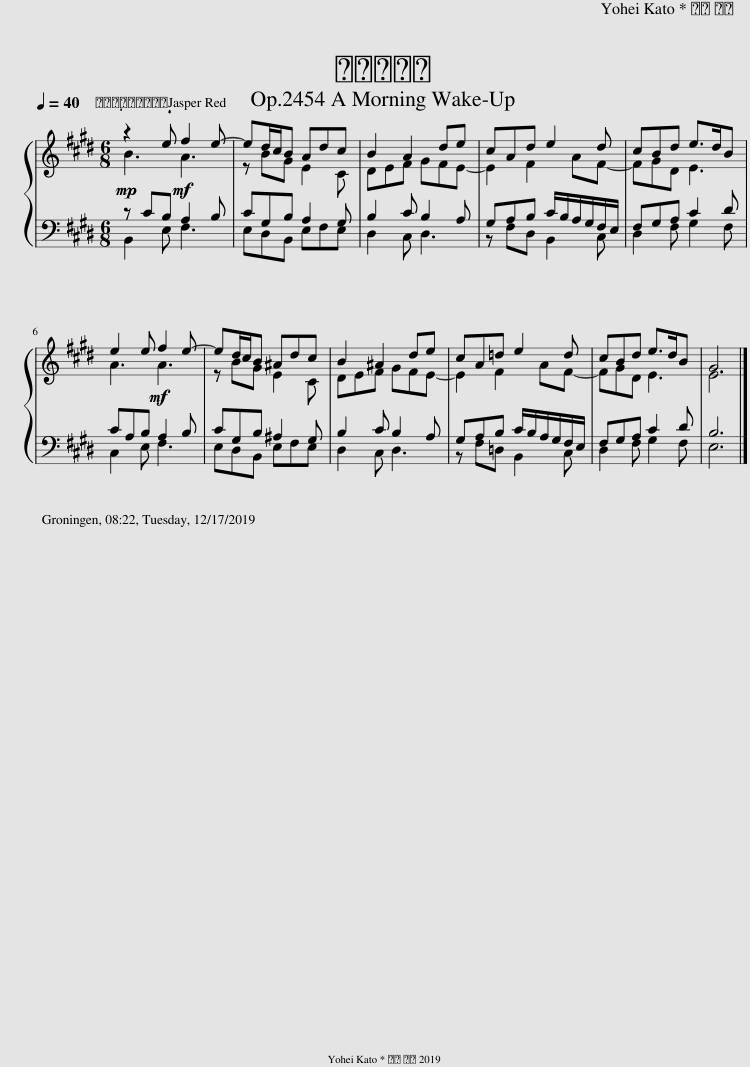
X:1
%%score { ( 1 2 ) | ( 3 4 ) }
L:1/8
Q:1/4=40
M:6/8
I:linebreak $
K:E
V:1 treble
V:2 treble
V:3 bass
V:4 bass
V:1
!mp! B3!mf! A3 | z BG E2 C | DEF GFE- | E2 F2 AF- | FGD E3 |$ %5
 A3!mf! A3 | z BG E2 C | DEF GFE- | E2 F2 AF- | FGD E3 | %10
 E6 |] %11
V:2
 z2 e f2 e- | ed/c/B Adc | B2 A2 de | cAd e2 d | cBd e>dB |$ %5
 e2 e f2 e- | ed/c/B ^Adc | B2 ^A2 de | cA=d e2 d | cBd e>dB | %10
 G6 |] %11
V:3
 B,,2 E, F,3 | E,D,B,, E,F,E, | D,2 C, D,3 | z F,D, B,,2 C, | D,2 F, G,2 F, |$ %5
 C,2 E, F,3 | E,D,B,, E,F,E, | D,2 C, D,3 | z F,=D, B,,2 C, | D,2 F, G,2 F, | %10
 E,6 |] %11
V:4
 z CB, A,2 B, | CG,B, A,2 G, | B,2 C B,2 A, | G,A,B, C/B,/A,/G,/F,/E,/ | F,G,A, C2 D |$ %5
 CA,B, A,2 B, | CG,B, ^A,2 G, | B,2 C B,2 A, | G,A,B, C/B,/A,/G,/F,/E,/ | F,G,A, C2 D | %10
 B,6 |] %11
